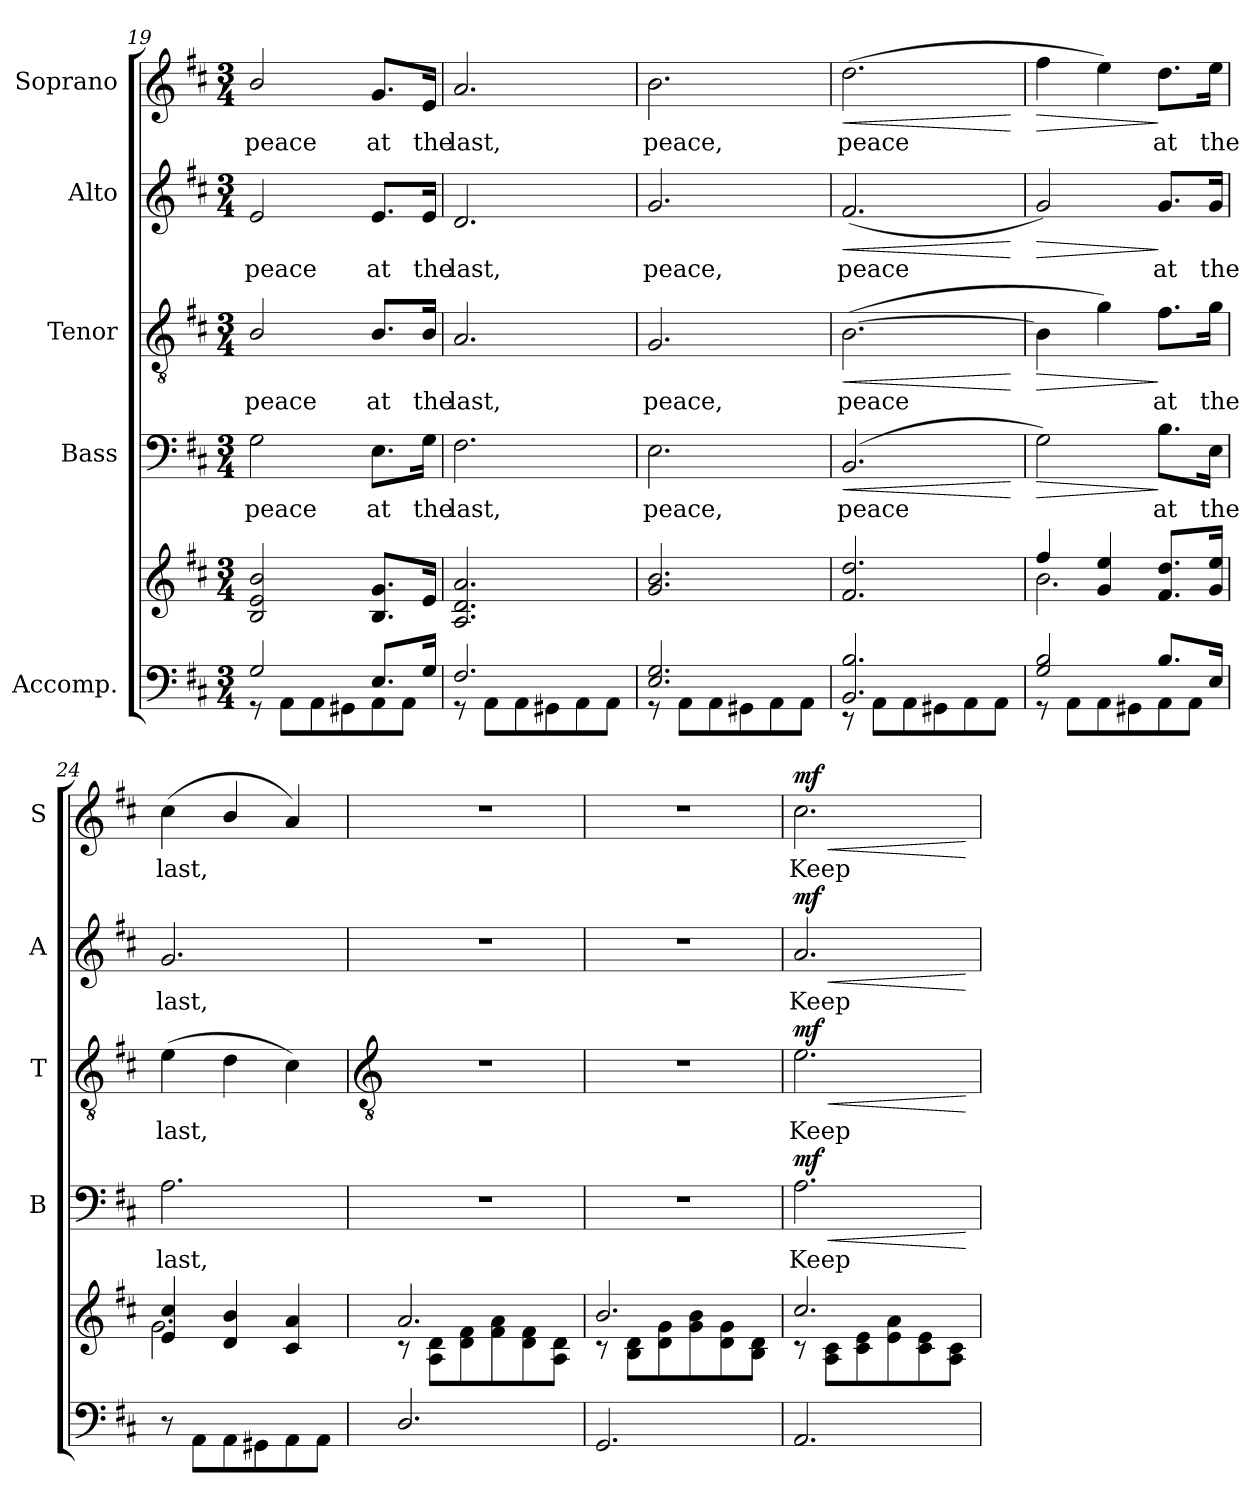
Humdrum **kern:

**kern	**kern	**kern	**text	**dynam	**kern	**text	**dynam	**kern	**text	**dynam	**kern	**text	**dynam
*part5	*part5	*part4	*part4	*part4	*part3	*part3	*part3	*part2	*part2	*part2	*part1	*part1	*part1
*staff6	*staff5	*staff4	*staff4	*staff4	*staff3	*staff3	*staff3	*staff2	*staff2	*staff2	*staff1	*staff1	*staff1
*I"Accomp.	*	*I"Bass	*	*	*I"Tenor	*	*	*I"Alto	*	*	*I"Soprano	*	*
*	*	*I'B	*	*	*I'T	*	*	*I'A	*	*	*I'S	*	*
!!LO:LB:g=z
*clefF4	*clefG2	*clefF4	*	*	*clefGv2	*	*	*clefG2	*	*	*clefG2	*	*
*k[f#c#]	*k[f#c#]	*k[f#c#]	*	*	*k[f#c#]	*	*	*k[f#c#]	*	*	*k[f#c#]	*	*
*D:	*D:	*D:	*	*	*D:	*	*	*D:	*	*	*D:	*	*
*M3/4	*M3/4	*M3/4	*	*	*M3/4	*	*	*M3/4	*	*	*M3/4	*	*
=19	=19	=19	=19	=19	=19	=19	=19	=19	=19	=19	=19	=19	=19
*^	*^	*	*	*	*	*	*	*	*	*	*	*	*
!	!	!	!LO:N:vis=1	!	!LO:LY:b	!	!	!LO:LY:b	!	!	!LO:LY:b	!	!	!LO:LY:b	!
2G/	8r	2B 2e 2b	2.ryy	2G	peace	.	2B/	peace	.	2e	peace	.	2b/	peace	.
.	8AA\L	.	.	.	.	.	.	.	.	.	.	.	.	.	.
.	8AA\	.	.	.	.	.	.	.	.	.	.	.	.	.	.
.	8GG#X\	.	.	.	.	.	.	.	.	.	.	.	.	.	.
!	!	!	!	!	!LO:LY:b	!	!	!LO:LY:b	!	!	!LO:LY:b	!	!	!LO:LY:b	!
8.E/L	8AA\	8.B 8.gL	.	8.E\L	at	.	8.B/L	at	.	8.e/L	at	.	8.g/L	at	.
.	8AA\J	.	.	.	.	.	.	.	.	.	.	.	.	.	.
!	!	!	!	!	!LO:LY:b	!	!	!LO:LY:b	!	!	!LO:LY:b	!	!	!LO:LY:b	!
16G/J	.	16eJ	.	16G\Jk	the	.	16B/Jk	the	.	16e/Jk	the	.	16e/Jk	the	.
=20	=20	=20	=20	=20	=20	=20	=20	=20	=20	=20	=20	=20	=20	=20	=20
!	!	!	!LO:N:vis=1	!	!LO:LY:b	!	!	!LO:LY:b	!	!	!LO:LY:b	!	!	!LO:LY:b	!
2.F#/	8r	2.A 2.d 2.a	2.ryy	2.F#	last,	.	2.A	last,	.	2.d	last,	.	2.a	last,	.
.	8AA\L	.	.	.	.	.	.	.	.	.	.	.	.	.	.
.	8AA\	.	.	.	.	.	.	.	.	.	.	.	.	.	.
.	8GG#X\	.	.	.	.	.	.	.	.	.	.	.	.	.	.
.	8AA\	.	.	.	.	.	.	.	.	.	.	.	.	.	.
.	8AA\J	.	.	.	.	.	.	.	.	.	.	.	.	.	.
=21	=21	=21	=21	=21	=21	=21	=21	=21	=21	=21	=21	=21	=21	=21	=21
!	!	!	!LO:N:vis=1	!	!LO:LY:b	!	!	!LO:LY:b	!	!	!LO:LY:b	!	!	!LO:LY:b	!
2.E/ 2.G/	8r	2.g 2.b	2.ryy	2.E	peace,	.	2.G	peace,	.	2.g	peace,	.	2.b	peace,	.
.	8AA\L	.	.	.	.	.	.	.	.	.	.	.	.	.	.
.	8AA\	.	.	.	.	.	.	.	.	.	.	.	.	.	.
.	8GG#X\	.	.	.	.	.	.	.	.	.	.	.	.	.	.
.	8AA\	.	.	.	.	.	.	.	.	.	.	.	.	.	.
.	8AA\J	.	.	.	.	.	.	.	.	.	.	.	.	.	.
=22	=22	=22	=22	=22	=22	=22	=22	=22	=22	=22	=22	=22	=22	=22	=22
!	!	!	!LO:N:vis=1	!	!LO:LY:b	!LO:HP:b	!	!LO:LY:b	!LO:HP:b	!	!LO:LY:b	!LO:HP:b	!	!LO:LY:b	!LO:HP:b
2.BB/ 2.B/	8r	2.f# 2.dd	2.ryy	(<2.BB	peace	<	(>[2.B	peace	<	(<2.f#	peace	<	(>2.dd	peace	<
.	8AA\L	.	.	.	.	.	.	.	.	.	.	.	.	.	.
.	8AA\	.	.	.	.	.	.	.	.	.	.	.	.	.	.
.	8GG#X\	.	.	.	.	.	.	.	.	.	.	.	.	.	.
.	8AA\	.	.	.	.	.	.	.	.	.	.	.	.	.	.
.	8AA\J	.	.	.	.	.	.	.	.	.	.	.	.	.	.
*v	*v	*	*	*	*	*	*	*	*	*	*	*	*	*	*
*	*v	*v	*	*	*	*	*	*	*	*	*	*	*	*
.	.	.	.	[	.	.	[	.	.	[	.	.	[
=23	=23	=23	=23	=23	=23	=23	=23	=23	=23	=23	=23	=23	=23
*^	*^	*	*	*	*	*	*	*	*	*	*	*	*
!	!	!	!	!	!	!LO:HP:b	!	!	!LO:HP:b	!	!	!LO:HP:b	!	!	!LO:HP:b
2G/ 2B/	8r	4ff#/	2.b\	2G)	.	>	4B]	.	>	2g)	.	>	4ff#	.	>
.	8AA\L	.	.	.	.	.	.	.	.	.	.	.	.	.	.
.	8AA\	4g/ 4ee/	.	.	.	.	4g)	.	.	.	.	.	4ee)	.	.
.	8GG#X\	.	.	.	.	.	.	.	.	.	.	.	.	.	.
!	!	!	!	!	!LO:LY:b	!	!	!LO:LY:b	!	!	!LO:LY:b	!	!	!LO:LY:b	!
8.B/L	8AA\	8.f#/ 8.dd/L	.	8.B\L	at	]	8.f#\L	at	]	8.g/L	at	]	8.dd\L	at	]
.	8AA\J	.	.	.	.	.	.	.	.	.	.	.	.	.	.
!	!	!	!	!	!LO:LY:b	!	!	!LO:LY:b	!	!	!LO:LY:b	!	!	!LO:LY:b	!
16E/J	.	16g/ 16ee/J	.	16E\Jk	the	.	16g\Jk	the	.	16g/Jk	the	.	16ee\Jk	the	.
*v	*v	*	*	*	*	*	*	*	*	*	*	*	*	*	*
=24	=24	=24	=24	=24	=24	=24	=24	=24	=24	=24	=24	=24	=24	=24
!	!	!	!	!LO:LY:b	!	!	!LO:LY:b	!	!	!LO:LY:b	!	!	!LO:LY:b	!
8r	4e 4cc#	2.g\	2.A	last,	.	(>4e	last,	.	2.g	last,	.	(<4cc#	last,	.
8AA\L	.	.	.	.	.	.	.	.	.	.	.	.	.	.
8AA\	4d 4b	.	.	.	.	4d\	.	.	.	.	.	4b/	.	.
8GG#X\	.	.	.	.	.	.	.	.	.	.	.	.	.	.
8AA\	4c# 4a	.	.	.	.	4c#)	.	.	.	.	.	4a)	.	.
8AA\J	.	.	.	.	.	.	.	.	.	.	.	.	.	.
!!LO:LB:g=z
=25	=25	=25	=25	=25	=25	=25	=25	=25	=25	=25	=25	=25	=25	=25
*	*	*	*	*	*	*clefGv2	*	*	*	*	*	*	*	*
!	!	!	!LO:N:vis=1	!	!	!LO:N:vis=1	!	!	!LO:N:vis=1	!	!	!LO:N:vis=1	!	!
2.D/	2.a/	8r	2.r	.	.	2.r	.	.	2.r	.	.	2.r	.	.
.	.	8A\ 8d\L	.	.	.	.	.	.	.	.	.	.	.	.
.	.	8d\ 8f#\	.	.	.	.	.	.	.	.	.	.	.	.
.	.	8f#\ 8a\	.	.	.	.	.	.	.	.	.	.	.	.
.	.	8d\ 8f#\	.	.	.	.	.	.	.	.	.	.	.	.
.	.	8A\ 8d\J	.	.	.	.	.	.	.	.	.	.	.	.
=26	=26	=26	=26	=26	=26	=26	=26	=26	=26	=26	=26	=26	=26	=26
!	!	!	!LO:N:vis=1	!	!	!LO:N:vis=1	!	!	!LO:N:vis=1	!	!	!LO:N:vis=1	!	!
2.GG	2.b/	8r	2.r	.	.	2.r	.	.	2.r	.	.	2.r	.	.
.	.	8B\ 8d\L	.	.	.	.	.	.	.	.	.	.	.	.
.	.	8d\ 8g\	.	.	.	.	.	.	.	.	.	.	.	.
.	.	8g\ 8b\	.	.	.	.	.	.	.	.	.	.	.	.
.	.	8d\ 8g\	.	.	.	.	.	.	.	.	.	.	.	.
.	.	8B\ 8d\J	.	.	.	.	.	.	.	.	.	.	.	.
=27	=27	=27	=27	=27	=27	=27	=27	=27	=27	=27	=27	=27	=27	=27
!	!	!	!	!LO:LY:b	!LO:HP:b	!	!LO:LY:b	!LO:HP:b	!	!LO:LY:b	!LO:HP:b	!	!LO:LY:b	!LO:HP:b
!	!	!	!	!	!LO:DY:n=1:b	!	!	!LO:DY:n=1:b	!	!	!LO:DY:n=1:b	!	!	!LO:DY:n=1:b
2.AA	2.cc#/	8r	2.A	Keep	< mf	2.e	Keep	< mf	2.a	Keep	< mf	2.cc#	Keep	< mf
.	.	8A\ 8c#\L	.	.	.	.	.	.	.	.	.	.	.	.
.	.	8c#\ 8e\	.	.	.	.	.	.	.	.	.	.	.	.
.	.	8e\ 8a\	.	.	.	.	.	.	.	.	.	.	.	.
.	.	8c#\ 8e\	.	.	.	.	.	.	.	.	.	.	.	.
.	.	8A\ 8c#\J	.	.	.	.	.	.	.	.	.	.	.	.
*	*v	*v	*	*	*	*	*	*	*	*	*	*	*	*
.	.	.	.	[	.	.	[	.	.	[	.	.	[
=	=	=	=	=	=	=	=	=	=	=	=	=	=
*-	*-	*-	*-	*-	*-	*-	*-	*-	*-	*-	*-	*-	*-
